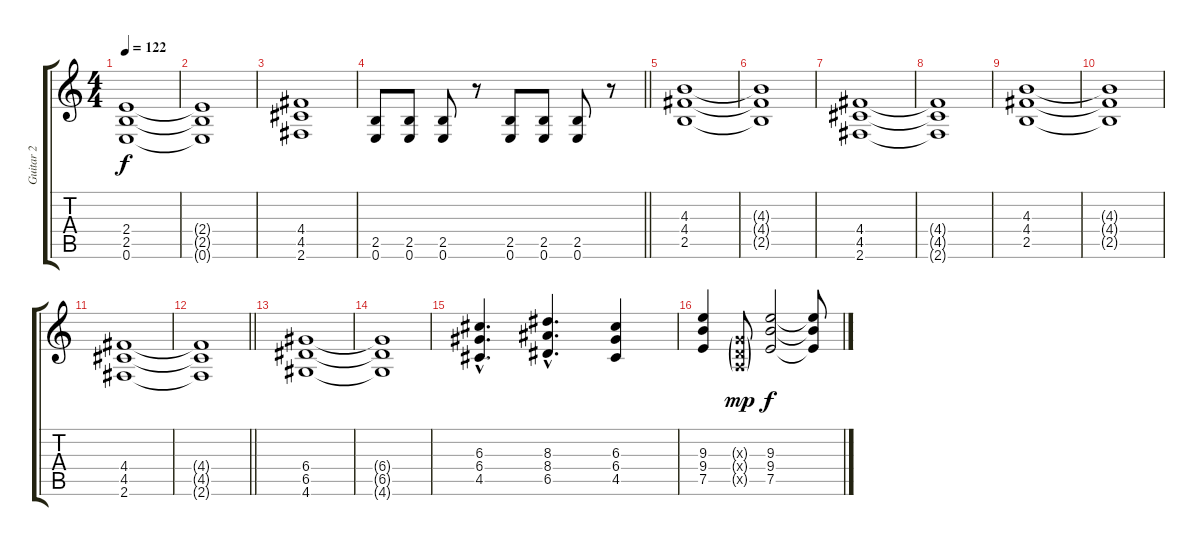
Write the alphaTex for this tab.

\track ("Guitar 2" "Guitar 2") {instrument distortionguitar}
\staff {score tabs}
\tuning (E4 B3 G3 D3 A2 E2) {hide}
\ts (4 4)
\tempo 122
\clef g2
\ks c
(2.4 2.5 0.6).1{dy f} |
(2.4{t} 2.5{t} 0.6{t}).1 |
(4.4 4.5 2.6).1 |
\barLineRight lightlight
(2.5 0.6).8 (2.5 0.6).8 (2.5 0.6).8 r.8 (2.5 0.6).8 (2.5 0.6).8 (2.5 0.6).8 r.8 |
(4.3 4.4 2.5).1 |
(4.3{t} 4.4{t} 2.5{t}).1 |
(4.4 4.5 2.6).1 |
(4.4{t} 4.5{t} 2.6{t}).1 |
(4.3 4.4 2.5).1 |
(4.3{t} 4.4{t} 2.5{t}).1 |
(4.4 4.5 2.6).1 |
\barLineRight lightlight
(4.4{t} 4.5{t} 2.6{t}).1 |
(6.4 6.5 4.6).1 |
(6.4{t} 6.5{t} 4.6{t}).1 |
(6.3{hac} 6.4{hac} 4.5{hac}).4{d} (8.3{hac} 8.4{hac} 6.5{hac}).4{d} (6.3 6.4 4.5).4 |
(9.3 9.4 7.5).4 (0.3{g x} 0.4{g x} 0.5{g x}).8{dy mp} (9.3 9.4 7.5).2{dy f} (9.3{t} 9.4{t} 7.5{t}).8
